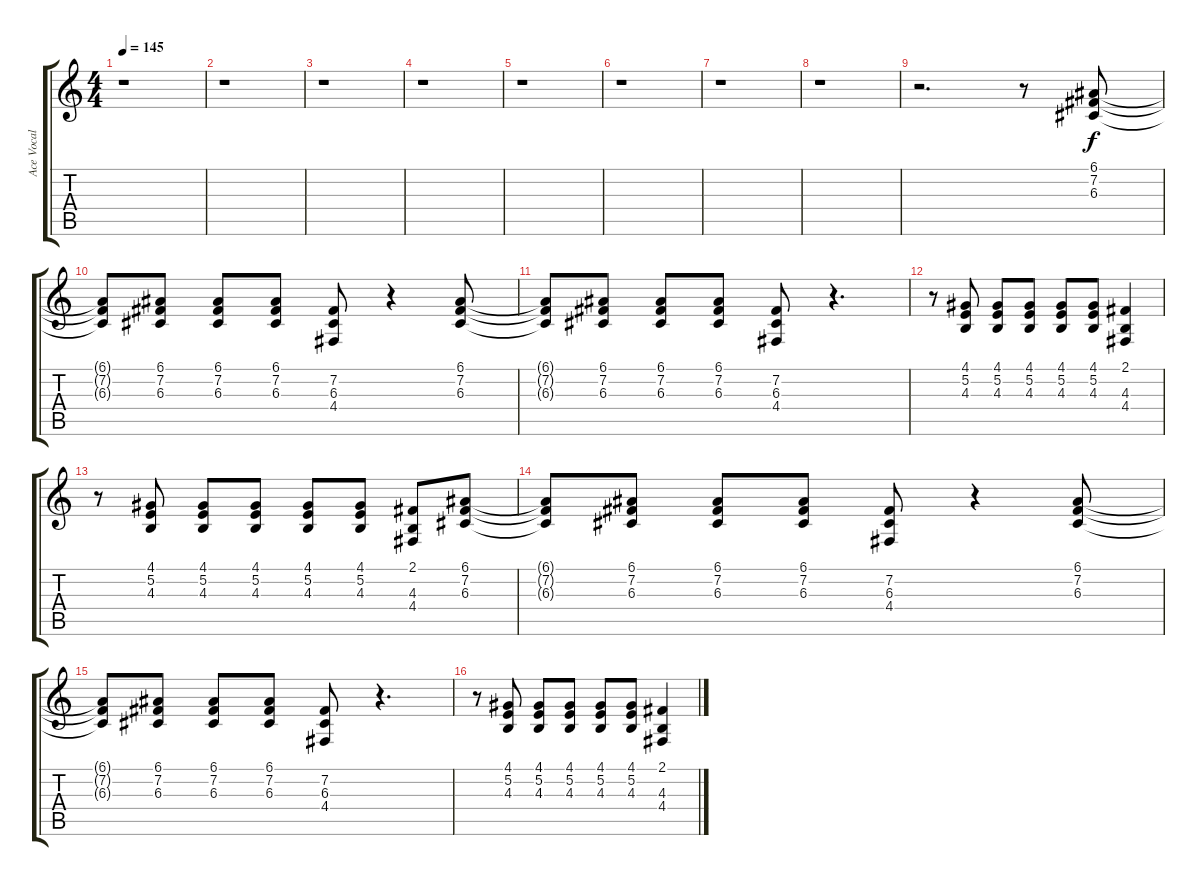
\track ("Ace Vocal" "Ace Vocal") {instrument lead2sawtooth}
\staff {score tabs}
\tuning (E4 B3 G3 D3 A2 E2) {hide}
\ts (4 4)
\tempo 145
\clef g2
\ks c
r.1{dy f} |
r.1 |
r.1 |
r.1 |
r.1 |
r.1 |
r.1 |
r.1 |
r.2{d} r.8 (6.1 7.2 6.3).8 |
(6.1{t} 7.2{t} 6.3{t}).8 (6.1 7.2 6.3).8 (6.1 7.2 6.3).8 (6.1 7.2 6.3).8 (7.2 6.3 4.4).8 r.4 (6.1 7.2 6.3).8 |
(6.1{t} 7.2{t} 6.3{t}).8 (6.1 7.2 6.3).8 (6.1 7.2 6.3).8 (6.1 7.2 6.3).8 (7.2 6.3 4.4).8 r.4{d} |
r.8 (4.1 5.2 4.3).8 (4.1 5.2 4.3).8 (4.1 5.2 4.3).8 (4.1 5.2 4.3).8 (4.1 5.2 4.3).8 (2.1 4.3 4.4).4 |
r.8 (4.1 5.2 4.3).8 (4.1 5.2 4.3).8 (4.1 5.2 4.3).8 (4.1 5.2 4.3).8 (4.1 5.2 4.3).8 (2.1 4.3 4.4).8 (6.1 7.2 6.3).8 |
(6.1{t} 7.2{t} 6.3{t}).8 (6.1 7.2 6.3).8 (6.1 7.2 6.3).8 (6.1 7.2 6.3).8 (7.2 6.3 4.4).8 r.4 (6.1 7.2 6.3).8 |
(6.1{t} 7.2{t} 6.3{t}).8 (6.1 7.2 6.3).8 (6.1 7.2 6.3).8 (6.1 7.2 6.3).8 (7.2 6.3 4.4).8 r.4{d} |
r.8 (4.1 5.2 4.3).8 (4.1 5.2 4.3).8 (4.1 5.2 4.3).8 (4.1 5.2 4.3).8 (4.1 5.2 4.3).8 (2.1 4.3 4.4).4
